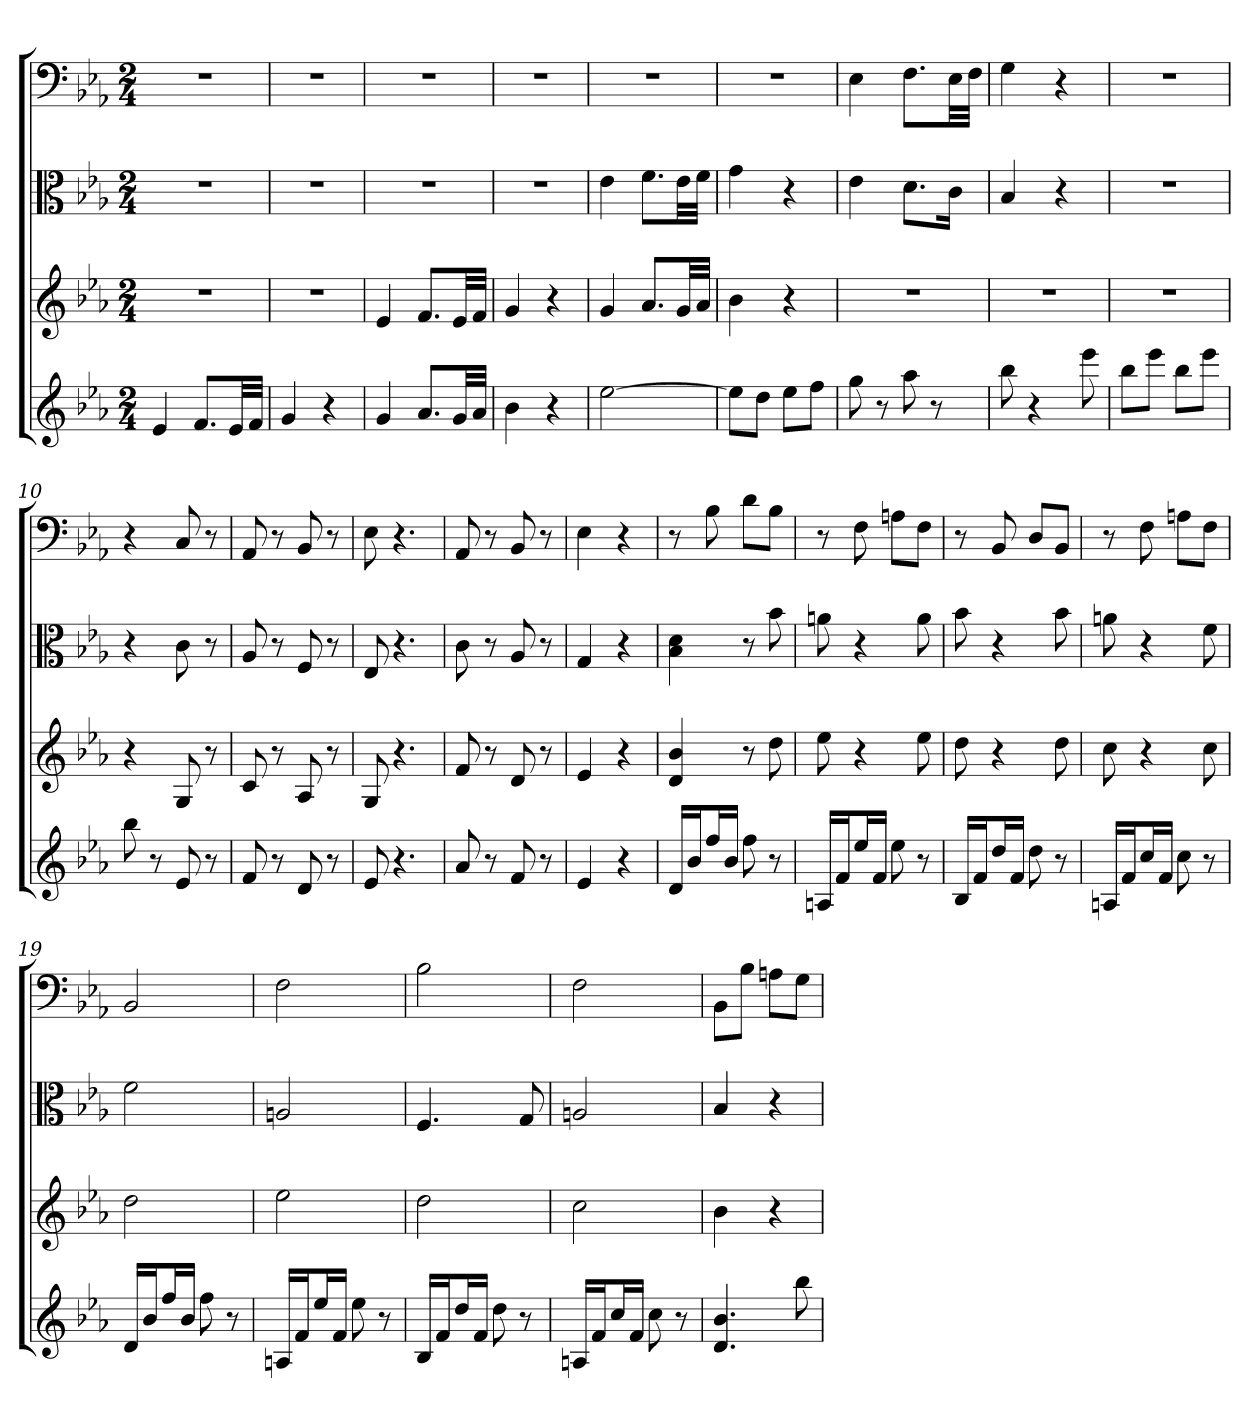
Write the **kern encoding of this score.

**kern	**kern	**kern	**kern
*part4	*part3	*part2	*part1
*staff4	*staff3	*staff2	*staff1
*	*	*clefC3	*clefF4
*k[b-e-a-]	*k[b-e-a-]	*k[b-e-a-]	*k[b-e-a-]
*E-:	*E-:	*E-:	*E-:
*M2/4	*M2/4	*M2/4	*M2/4
=1	=1	=1	=1
4e-	2r	2r	2r
8.fL	.	.	.
32e-LL	.	.	.
32fJJJ	.	.	.
=2	=2	=2	=2
4g	2r	2r	2r
4r	.	.	.
=3	=3	=3	=3
4g	4e-	2r	2r
8.a-L	8.fL	.	.
32gLL	32e-LL	.	.
32a-JJJ	32fJJJ	.	.
=4	=4	=4	=4
4b-	4g	2r	2r
4r	4r	.	.
=5	=5	=5	=5
[2ee-	4g	4e-	2r
.	8.a-L	8.f\L	.
.	32gLL	32e-\LL	.
.	32a-JJJ	32f\JJJ	.
=6	=6	=6	=6
8ee-L]	4b-	4g	2r
8ddJ	.	.	.
8ee-L	4r	4r	.
8ffJ	.	.	.
=7	=7	=7	=7
8gg	2r	4e-	4E-
8r	.	.	.
8aa-	.	8.d\L	8.F\L
8r	.	.	.
.	.	16c\Jk	32E-\LL
.	.	.	32F\JJJ
=8	=8	=8	=8
8bb-	2r	4B-	4G
4r	.	.	.
.	.	4r	4r
8eee-	.	.	.
=9	=9	=9	=9
8bb-L	2r	2r	2r
8eee-J	.	.	.
8bb-L	.	.	.
8eee-J	.	.	.
=10	=10	=10	=10
8bb-	4r	4r	4r
8r	.	.	.
8e-	8G	8c	8C
8r	8r	8r	8r
=11	=11	=11	=11
8f	8c	8A-	8AA-
8r	8r	8r	8r
8d	8A-	8F	8BB-
8r	8r	8r	8r
=12	=12	=12	=12
8e-	8G	8E-	8E-
4.r	4.r	4.r	4.r
=13	=13	=13	=13
8a-	8f	8c	8AA-
8r	8r	8r	8r
8f	8d	8A-	8BB-
8r	8r	8r	8r
=14	=14	=14	=14
4e-	4e-	4G	4E-
4r	4r	4r	4r
=15	=15	=15	=15
16dLL	4d 4b-	4B- 4d	8r
16b-J	.	.	.
16ffL	.	.	8B-
16b-JJ	.	.	.
8ff	8r	8r	8d\L
8r	8dd	8b-	8B-\J
=16	=16	=16	=16
16AnLL	8ee-	8an	8r
16fJ	.	.	.
16ee-L	4r	4r	8F
16fJJ	.	.	.
8ee-	.	.	8An\L
8r	8ee-	8a	8F\J
=17	=17	=17	=17
16B-LL	8dd	8b-	8r
16fJ	.	.	.
16ddL	4r	4r	8BB-
16fJJ	.	.	.
8dd	.	.	8D/L
8r	8dd	8b-	8BB-/J
=18	=18	=18	=18
16AnLL	8cc	8an	8r
16fJ	.	.	.
16ccL	4r	4r	8F
16fJJ	.	.	.
8cc	.	.	8An\L
8r	8cc	8f	8F\J
=19	=19	=19	=19
16dLL	2dd	2f	2BB-
16b-J	.	.	.
16ffL	.	.	.
16b-JJ	.	.	.
8ff	.	.	.
8r	.	.	.
=20	=20	=20	=20
16AnLL	2ee-	2An	2F
16fJ	.	.	.
16ee-L	.	.	.
16fJJ	.	.	.
8ee-	.	.	.
8r	.	.	.
=21	=21	=21	=21
16B-LL	2dd	4.F	2B-
16fJ	.	.	.
16ddL	.	.	.
16fJJ	.	.	.
8dd	.	.	.
8r	.	8G	.
=22	=22	=22	=22
16AnLL	2cc	2An	2F
16fJ	.	.	.
16ccL	.	.	.
16fJJ	.	.	.
8cc	.	.	.
8r	.	.	.
=23	=23	=23	=23
4.d 4.b-	4b-	4B-	8BB-\L
.	.	.	8B-\J
.	4r	4r	8An\L
8bb-	.	.	8G\J
=	=	=	=
*-	*-	*-	*-
